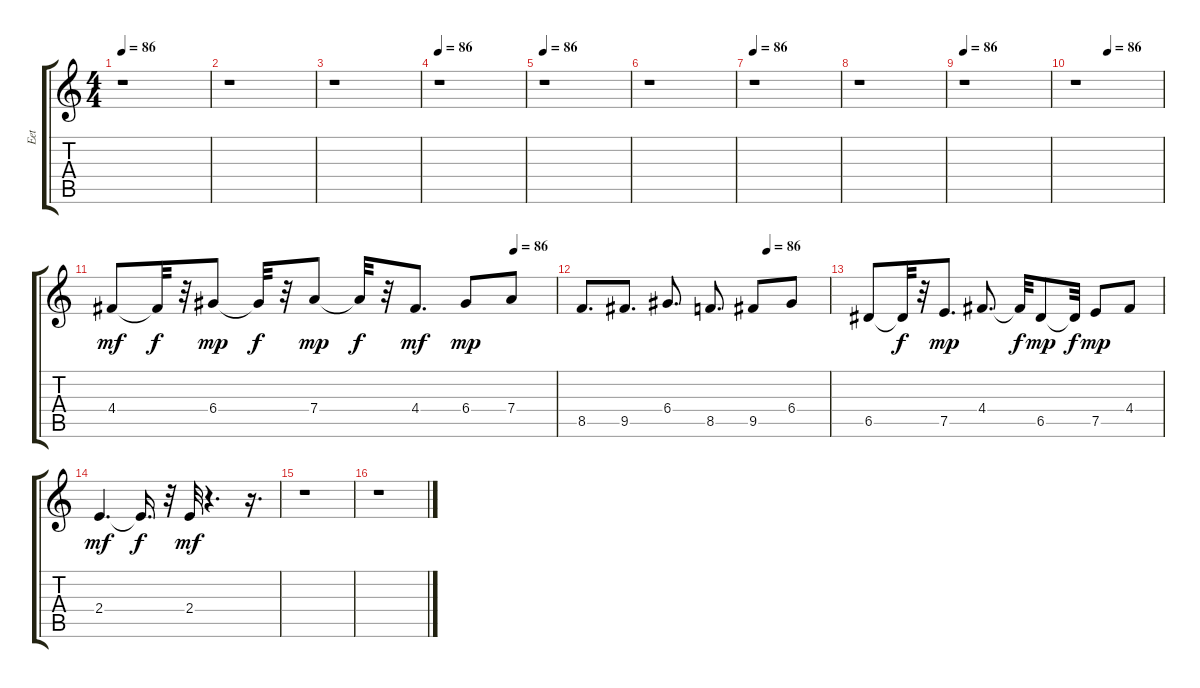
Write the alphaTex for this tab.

\track ("Eet" "Eet") {instrument distortionguitar}
\staff {score tabs}
\tuning (E4 B3 G3 D3 A2 E2) {hide}
\ts (4 4)
\tempo 86
\clef g2
\ks c
r.1{dy mf} |
r.1 |
r.1 |
\tempo 86
r.1 |
\tempo 86
r.1 |
r.1 |
\tempo 86
r.1 |
r.1 |
\tempo 86
r.1 |
\tempo (86 0.375)
r.1 |
\tempo (86 0.90625)
4.4.8 4.4{t}.32{dy f} r.32 6.4.8{dy mp} 6.4{t}.32{dy f} r.32 7.4.8{dy mp} 7.4{t}.32{dy f} r.32 4.4.8{d dy mf} 6.4.8{dy mp} 7.4.8 |
\tempo (86 0.75)
8.5.8{d} 9.5.8{d} 6.4.8{d} 8.5.8{d} 9.5.8 6.4.8 |
6.5.8 6.5{t}.32{dy f} r.32 7.5.8{d dy mp} 4.4.8{d} 4.4{t}.32{dy f} 6.5.8{dy mp} 6.5{t}.32{dy f} 7.5.8{dy mp} 4.4.8 |
2.4.4{d dy mf} 2.4{t}.16{d dy f} r.32 2.4.32{dy mf} r.4{d} r.16{d} |
r.1 |
r.1
